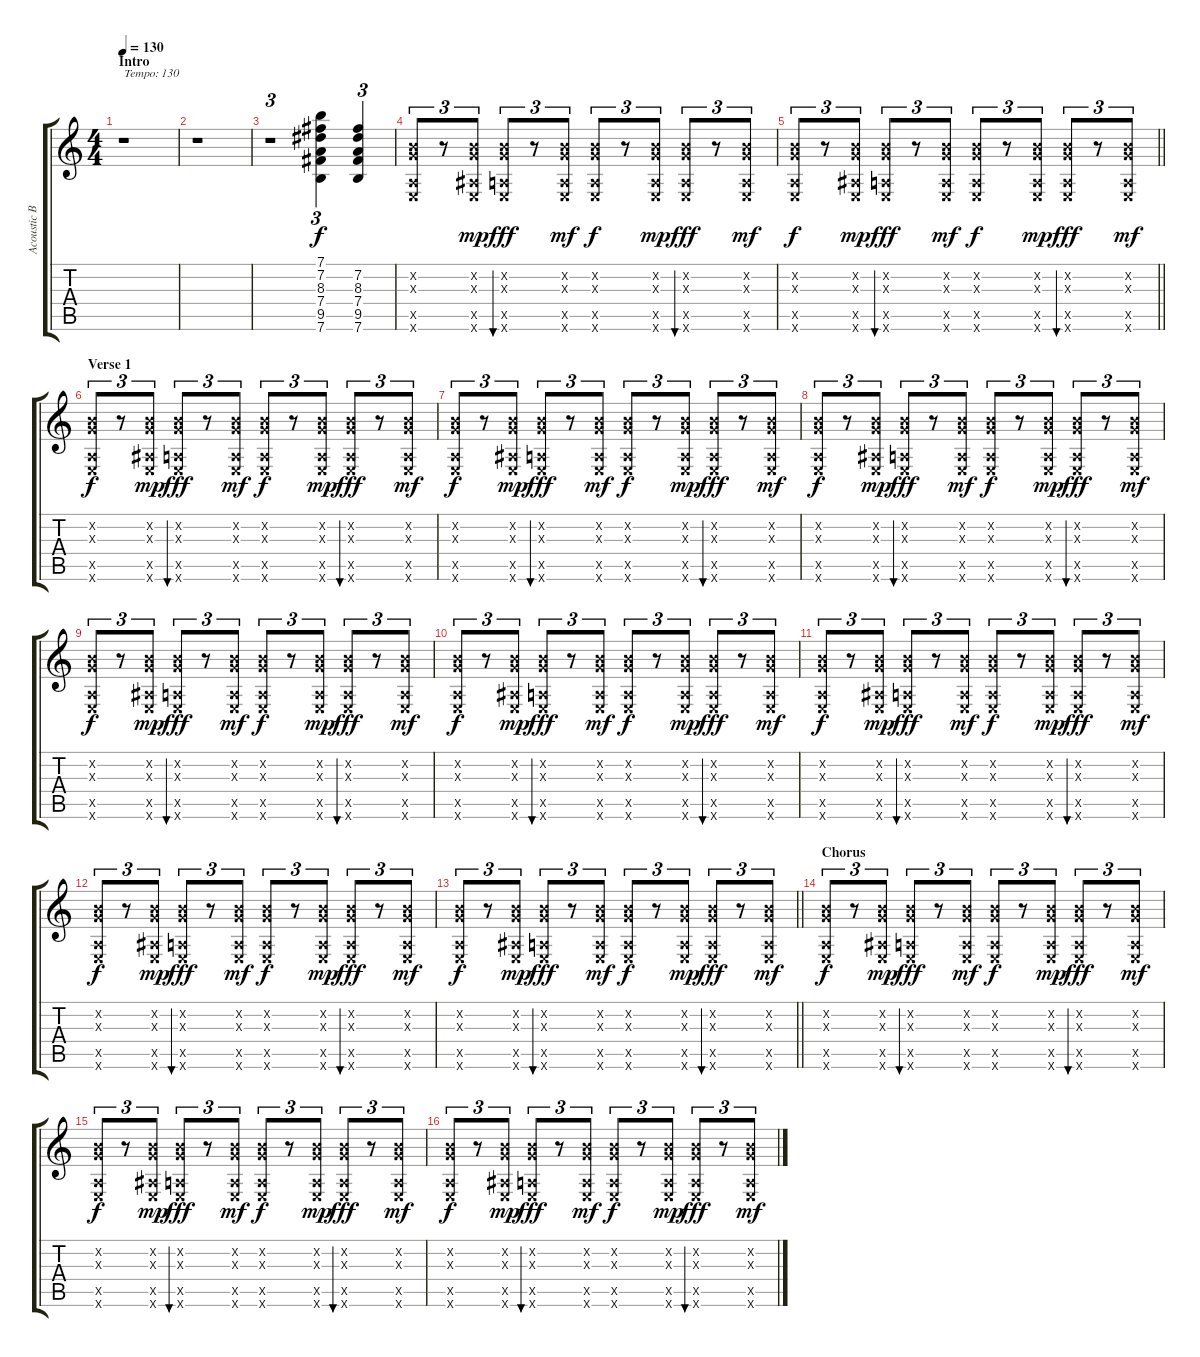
\track ("Acoustic Background" "Acoustic B") {instrument acousticguitarsteel}
\staff {score tabs}
\tuning (E4 B3 G3 D3 A2 E2) {hide}
\ts (4 4)
\section ("" "Intro")
\tempo 130
\clef g2
\ks c
r.1{txt "Tempo: 130" dy f instrument acousticguitarsteel} |
r.1 |
r.1{tu (3 2)} (7.1 7.2 8.3 7.4 9.5 7.6).4{tu (3 2)} (7.2 8.3 7.4 9.5 7.6).4{tu (3 2)} |
(0.2{x} 0.3{x} 0.5{x} 0.6{x}).8{tu (3 2)} r.8{tu (3 2)} (0.2{x} 0.3{x} 1.5{x} 0.6{x}).8{tu (3 2) dy mp} (0.2{x} 0.3{x} 0.5{x} 0.6{x}).8{tu (3 2) bu 120 dy fff} r.8{tu (3 2)} (0.2{x} 0.3{x} 0.5{x} 0.6{x}).8{tu (3 2) dy mf} (0.2{x} 0.3{x} 0.5{x} 0.6{x}).8{tu (3 2) dy f} r.8{tu (3 2)} (0.2{x} 0.3{x} 0.5{x} 0.6{x}).8{tu (3 2) dy mp} (0.2{x} 0.3{x} 0.5{x} 0.6{x}).8{tu (3 2) bu 120 dy fff} r.8{tu (3 2)} (0.2{x} 0.3{x} 0.5{x} 0.6{x}).8{tu (3 2) dy mf} |
\barLineRight lightlight
(0.2{x} 0.3{x} 0.5{x} 0.6{x}).8{tu (3 2) dy f} r.8{tu (3 2)} (0.2{x} 0.3{x} 1.5{x} 0.6{x}).8{tu (3 2) dy mp} (0.2{x} 0.3{x} 0.5{x} 0.6{x}).8{tu (3 2) bu 120 dy fff} r.8{tu (3 2)} (0.2{x} 0.3{x} 0.5{x} 0.6{x}).8{tu (3 2) dy mf} (0.2{x} 0.3{x} 0.5{x} 0.6{x}).8{tu (3 2) dy f} r.8{tu (3 2)} (0.2{x} 0.3{x} 0.5{x} 0.6{x}).8{tu (3 2) dy mp} (0.2{x} 0.3{x} 0.5{x} 0.6{x}).8{tu (3 2) bu 120 dy fff} r.8{tu (3 2)} (0.2{x} 0.3{x} 0.5{x} 0.6{x}).8{tu (3 2) dy mf} |
\section ("" "Verse 1")
(0.2{x} 0.3{x} 0.5{x} 0.6{x}).8{tu (3 2) dy f} r.8{tu (3 2)} (0.2{x} 0.3{x} 1.5{x} 0.6{x}).8{tu (3 2) dy mp} (0.2{x} 0.3{x} 0.5{x} 0.6{x}).8{tu (3 2) bu 120 dy fff} r.8{tu (3 2)} (0.2{x} 0.3{x} 0.5{x} 0.6{x}).8{tu (3 2) dy mf} (0.2{x} 0.3{x} 0.5{x} 0.6{x}).8{tu (3 2) dy f} r.8{tu (3 2)} (0.2{x} 0.3{x} 0.5{x} 0.6{x}).8{tu (3 2) dy mp} (0.2{x} 0.3{x} 0.5{x} 0.6{x}).8{tu (3 2) bu 120 dy fff} r.8{tu (3 2)} (0.2{x} 0.3{x} 0.5{x} 0.6{x}).8{tu (3 2) dy mf} |
(0.2{x} 0.3{x} 0.5{x} 0.6{x}).8{tu (3 2) dy f} r.8{tu (3 2)} (0.2{x} 0.3{x} 1.5{x} 0.6{x}).8{tu (3 2) dy mp} (0.2{x} 0.3{x} 0.5{x} 0.6{x}).8{tu (3 2) bu 120 dy fff} r.8{tu (3 2)} (0.2{x} 0.3{x} 0.5{x} 0.6{x}).8{tu (3 2) dy mf} (0.2{x} 0.3{x} 0.5{x} 0.6{x}).8{tu (3 2) dy f} r.8{tu (3 2)} (0.2{x} 0.3{x} 0.5{x} 0.6{x}).8{tu (3 2) dy mp} (0.2{x} 0.3{x} 0.5{x} 0.6{x}).8{tu (3 2) bu 120 dy fff} r.8{tu (3 2)} (0.2{x} 0.3{x} 0.5{x} 0.6{x}).8{tu (3 2) dy mf} |
(0.2{x} 0.3{x} 0.5{x} 0.6{x}).8{tu (3 2) dy f} r.8{tu (3 2)} (0.2{x} 0.3{x} 1.5{x} 0.6{x}).8{tu (3 2) dy mp} (0.2{x} 0.3{x} 0.5{x} 0.6{x}).8{tu (3 2) bu 120 dy fff} r.8{tu (3 2)} (0.2{x} 0.3{x} 0.5{x} 0.6{x}).8{tu (3 2) dy mf} (0.2{x} 0.3{x} 0.5{x} 0.6{x}).8{tu (3 2) dy f} r.8{tu (3 2)} (0.2{x} 0.3{x} 0.5{x} 0.6{x}).8{tu (3 2) dy mp} (0.2{x} 0.3{x} 0.5{x} 0.6{x}).8{tu (3 2) bu 120 dy fff} r.8{tu (3 2)} (0.2{x} 0.3{x} 0.5{x} 0.6{x}).8{tu (3 2) dy mf} |
(0.2{x} 0.3{x} 0.5{x} 0.6{x}).8{tu (3 2) dy f} r.8{tu (3 2)} (0.2{x} 0.3{x} 1.5{x} 0.6{x}).8{tu (3 2) dy mp} (0.2{x} 0.3{x} 0.5{x} 0.6{x}).8{tu (3 2) bu 120 dy fff} r.8{tu (3 2)} (0.2{x} 0.3{x} 0.5{x} 0.6{x}).8{tu (3 2) dy mf} (0.2{x} 0.3{x} 0.5{x} 0.6{x}).8{tu (3 2) dy f} r.8{tu (3 2)} (0.2{x} 0.3{x} 0.5{x} 0.6{x}).8{tu (3 2) dy mp} (0.2{x} 0.3{x} 0.5{x} 0.6{x}).8{tu (3 2) bu 120 dy fff} r.8{tu (3 2)} (0.2{x} 0.3{x} 0.5{x} 0.6{x}).8{tu (3 2) dy mf} |
(0.2{x} 0.3{x} 0.5{x} 0.6{x}).8{tu (3 2) dy f} r.8{tu (3 2)} (0.2{x} 0.3{x} 1.5{x} 0.6{x}).8{tu (3 2) dy mp} (0.2{x} 0.3{x} 0.5{x} 0.6{x}).8{tu (3 2) bu 120 dy fff} r.8{tu (3 2)} (0.2{x} 0.3{x} 0.5{x} 0.6{x}).8{tu (3 2) dy mf} (0.2{x} 0.3{x} 0.5{x} 0.6{x}).8{tu (3 2) dy f} r.8{tu (3 2)} (0.2{x} 0.3{x} 0.5{x} 0.6{x}).8{tu (3 2) dy mp} (0.2{x} 0.3{x} 0.5{x} 0.6{x}).8{tu (3 2) bu 120 dy fff} r.8{tu (3 2)} (0.2{x} 0.3{x} 0.5{x} 0.6{x}).8{tu (3 2) dy mf} |
(0.2{x} 0.3{x} 0.5{x} 0.6{x}).8{tu (3 2) dy f} r.8{tu (3 2)} (0.2{x} 0.3{x} 1.5{x} 0.6{x}).8{tu (3 2) dy mp} (0.2{x} 0.3{x} 0.5{x} 0.6{x}).8{tu (3 2) bu 120 dy fff} r.8{tu (3 2)} (0.2{x} 0.3{x} 0.5{x} 0.6{x}).8{tu (3 2) dy mf} (0.2{x} 0.3{x} 0.5{x} 0.6{x}).8{tu (3 2) dy f} r.8{tu (3 2)} (0.2{x} 0.3{x} 0.5{x} 0.6{x}).8{tu (3 2) dy mp} (0.2{x} 0.3{x} 0.5{x} 0.6{x}).8{tu (3 2) bu 120 dy fff} r.8{tu (3 2)} (0.2{x} 0.3{x} 0.5{x} 0.6{x}).8{tu (3 2) dy mf} |
(0.2{x} 0.3{x} 0.5{x} 0.6{x}).8{tu (3 2) dy f} r.8{tu (3 2)} (0.2{x} 0.3{x} 1.5{x} 0.6{x}).8{tu (3 2) dy mp} (0.2{x} 0.3{x} 0.5{x} 0.6{x}).8{tu (3 2) bu 120 dy fff} r.8{tu (3 2)} (0.2{x} 0.3{x} 0.5{x} 0.6{x}).8{tu (3 2) dy mf} (0.2{x} 0.3{x} 0.5{x} 0.6{x}).8{tu (3 2) dy f} r.8{tu (3 2)} (0.2{x} 0.3{x} 0.5{x} 0.6{x}).8{tu (3 2) dy mp} (0.2{x} 0.3{x} 0.5{x} 0.6{x}).8{tu (3 2) bu 120 dy fff} r.8{tu (3 2)} (0.2{x} 0.3{x} 0.5{x} 0.6{x}).8{tu (3 2) dy mf} |
\barLineRight lightlight
(0.2{x} 0.3{x} 0.5{x} 0.6{x}).8{tu (3 2) dy f} r.8{tu (3 2)} (0.2{x} 0.3{x} 1.5{x} 0.6{x}).8{tu (3 2) dy mp} (0.2{x} 0.3{x} 0.5{x} 0.6{x}).8{tu (3 2) bu 120 dy fff} r.8{tu (3 2)} (0.2{x} 0.3{x} 0.5{x} 0.6{x}).8{tu (3 2) dy mf} (0.2{x} 0.3{x} 0.5{x} 0.6{x}).8{tu (3 2) dy f} r.8{tu (3 2)} (0.2{x} 0.3{x} 0.5{x} 0.6{x}).8{tu (3 2) dy mp} (0.2{x} 0.3{x} 0.5{x} 0.6{x}).8{tu (3 2) bu 120 dy fff} r.8{tu (3 2)} (0.2{x} 0.3{x} 0.5{x} 0.6{x}).8{tu (3 2) dy mf} |
\section ("" "Chorus")
(0.2{x} 0.3{x} 0.5{x} 0.6{x}).8{tu (3 2) dy f} r.8{tu (3 2)} (0.2{x} 0.3{x} 1.5{x} 0.6{x}).8{tu (3 2) dy mp} (0.2{x} 0.3{x} 0.5{x} 0.6{x}).8{tu (3 2) bu 120 dy fff} r.8{tu (3 2)} (0.2{x} 0.3{x} 0.5{x} 0.6{x}).8{tu (3 2) dy mf} (0.2{x} 0.3{x} 0.5{x} 0.6{x}).8{tu (3 2) dy f} r.8{tu (3 2)} (0.2{x} 0.3{x} 0.5{x} 0.6{x}).8{tu (3 2) dy mp} (0.2{x} 0.3{x} 0.5{x} 0.6{x}).8{tu (3 2) bu 120 dy fff} r.8{tu (3 2)} (0.2{x} 0.3{x} 0.5{x} 0.6{x}).8{tu (3 2) dy mf} |
(0.2{x} 0.3{x} 0.5{x} 0.6{x}).8{tu (3 2) dy f} r.8{tu (3 2)} (0.2{x} 0.3{x} 1.5{x} 0.6{x}).8{tu (3 2) dy mp} (0.2{x} 0.3{x} 0.5{x} 0.6{x}).8{tu (3 2) bu 120 dy fff} r.8{tu (3 2)} (0.2{x} 0.3{x} 0.5{x} 0.6{x}).8{tu (3 2) dy mf} (0.2{x} 0.3{x} 0.5{x} 0.6{x}).8{tu (3 2) dy f} r.8{tu (3 2)} (0.2{x} 0.3{x} 0.5{x} 0.6{x}).8{tu (3 2) dy mp} (0.2{x} 0.3{x} 0.5{x} 0.6{x}).8{tu (3 2) bu 120 dy fff} r.8{tu (3 2)} (0.2{x} 0.3{x} 0.5{x} 0.6{x}).8{tu (3 2) dy mf} |
(0.2{x} 0.3{x} 0.5{x} 0.6{x}).8{tu (3 2) dy f} r.8{tu (3 2)} (0.2{x} 0.3{x} 1.5{x} 0.6{x}).8{tu (3 2) dy mp} (0.2{x} 0.3{x} 0.5{x} 0.6{x}).8{tu (3 2) bu 120 dy fff} r.8{tu (3 2)} (0.2{x} 0.3{x} 0.5{x} 0.6{x}).8{tu (3 2) dy mf} (0.2{x} 0.3{x} 0.5{x} 0.6{x}).8{tu (3 2) dy f} r.8{tu (3 2)} (0.2{x} 0.3{x} 0.5{x} 0.6{x}).8{tu (3 2) dy mp} (0.2{x} 0.3{x} 0.5{x} 0.6{x}).8{tu (3 2) bu 120 dy fff} r.8{tu (3 2)} (0.2{x} 0.3{x} 0.5{x} 0.6{x}).8{tu (3 2) dy mf}
